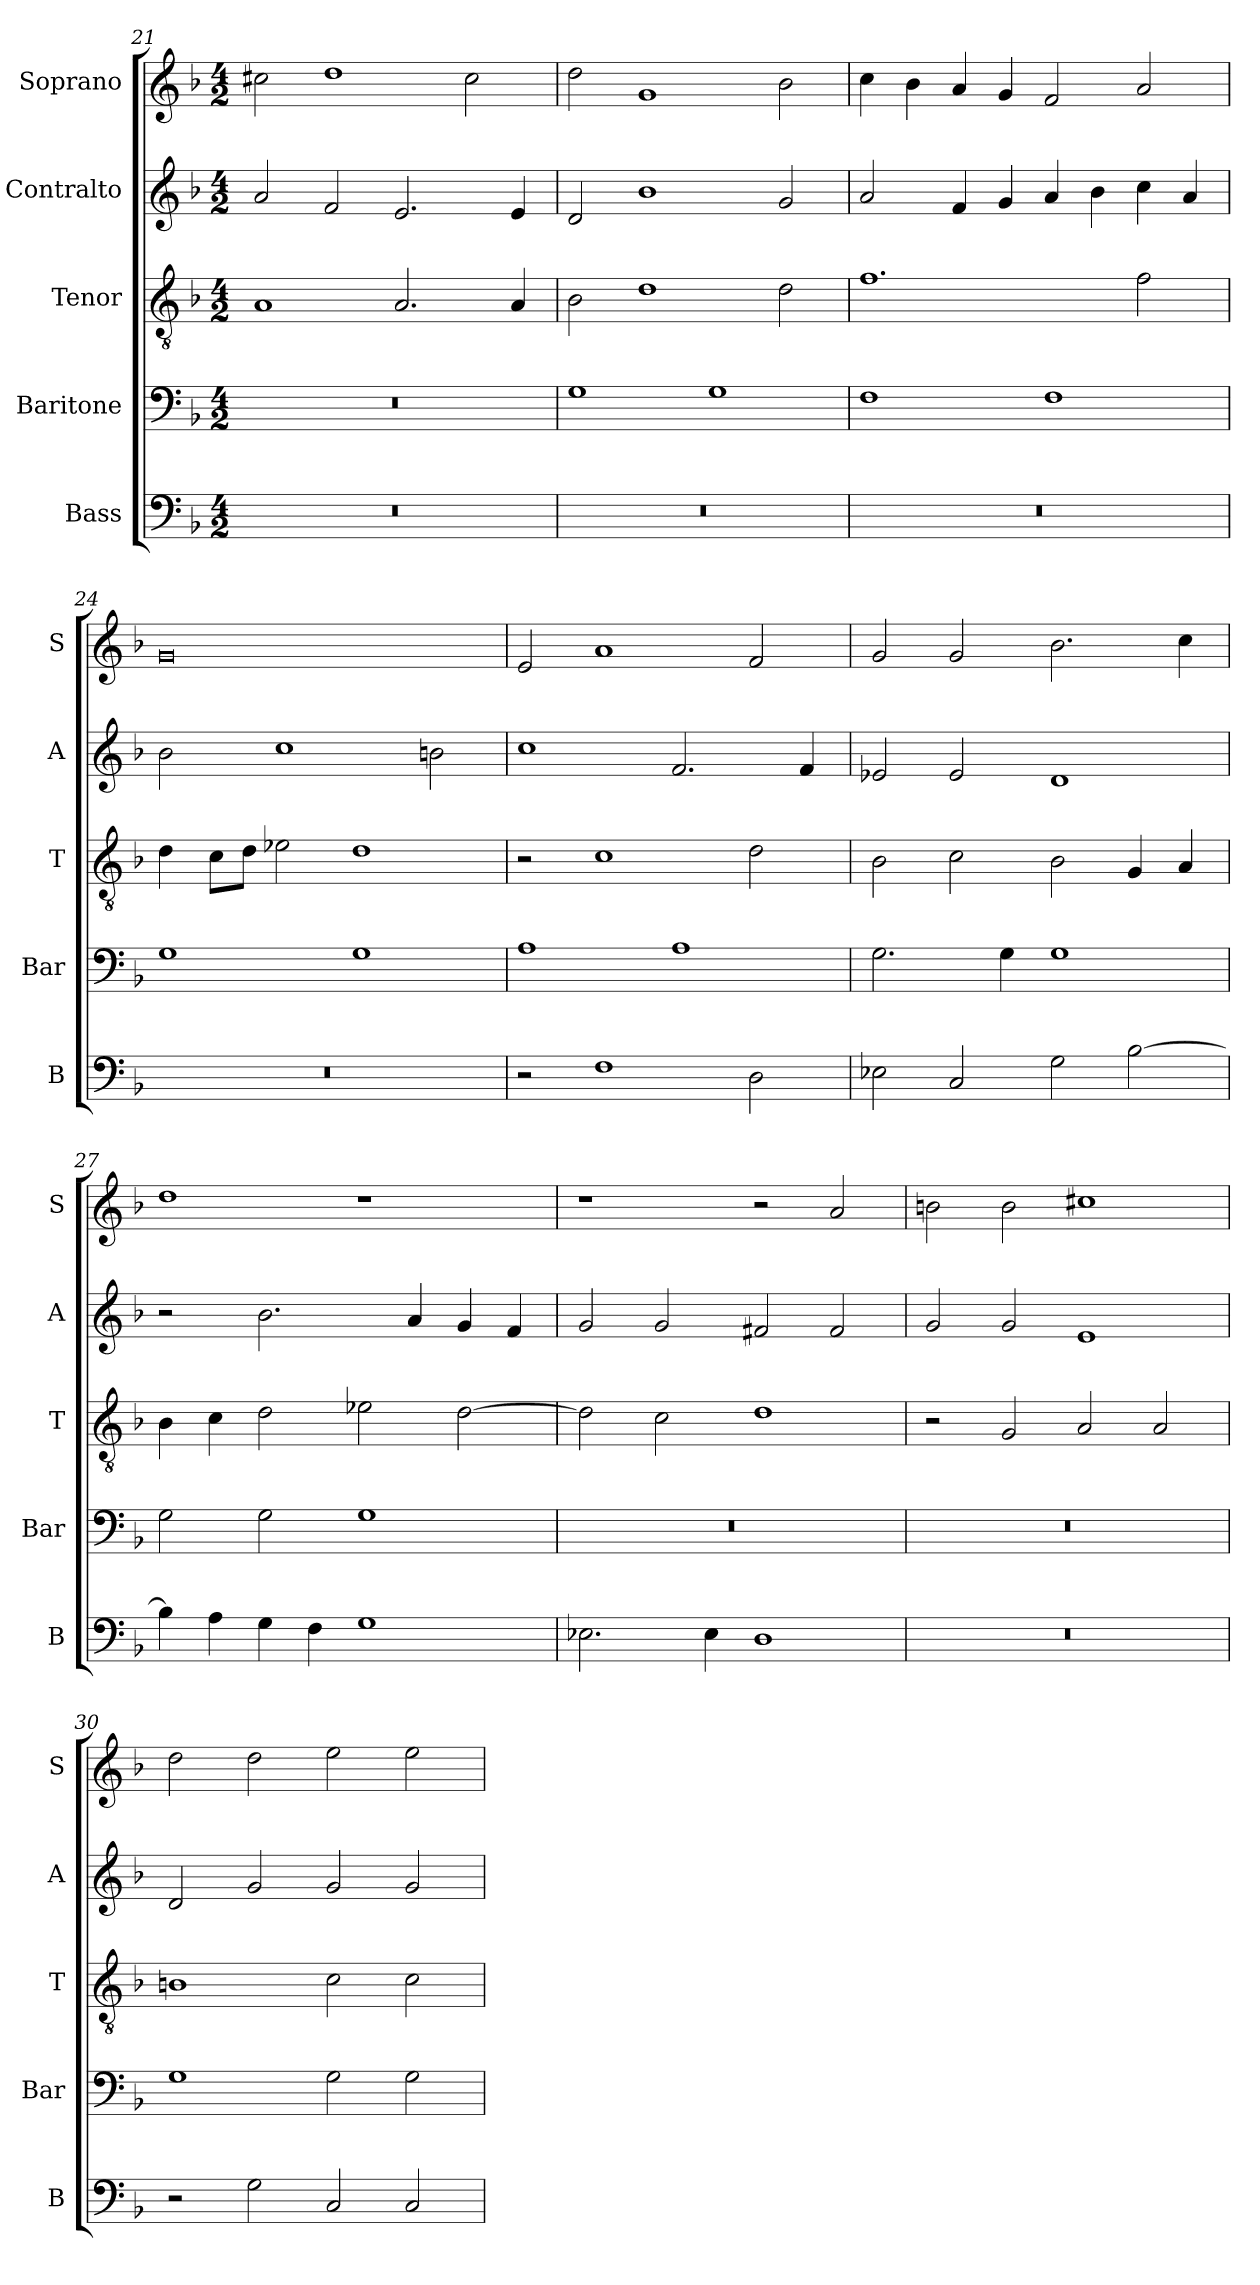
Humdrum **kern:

**kern	**kern	**kern	**kern	**kern
*part5	*part4	*part3	*part2	*part1
*staff5	*staff4	*staff3	*staff2	*staff1
*I"Bass	*I"Baritone	*I"Tenor	*I"Contralto	*I"Soprano
*I'B	*I'Bar	*I'T	*I'A	*I'S
*clefF4	*clefF4	*clefGv2	*clefG2	*clefG2
*k[b-]	*k[b-]	*k[b-]	*k[b-]	*k[b-]
*G:dor	*G:dor	*G:dor	*G:dor	*G:dor
*M4/2	*M4/2	*M4/2	*M4/2	*M4/2
=21	=21	=21	=21	=21
0r	0r	1A	2a	2cc#X
.	.	.	2f	1dd
.	.	2.A	2.e	.
.	.	.	.	2cc#
.	.	4A	4e	.
=22	=22	=22	=22	=22
0r	1G	2B-	2d	2dd
.	.	1d	1b-	1g
.	1G	.	.	.
.	.	2d	2g	2b-
=23	=23	=23	=23	=23
0r	1F	1.f	2a	4cc
.	.	.	.	4b-
.	.	.	4f	4a
.	.	.	4g	4g
.	1F	.	4a	2f
.	.	.	4b-	.
.	.	2f	4cc	2a
.	.	.	4a	.
=24	=24	=24	=24	=24
0r	1G	4d	2b-	0g
.	.	8c\L	.	.
.	.	8d\J	.	.
.	.	2e-X	1cc	.
.	1G	1d	.	.
.	.	.	2bn	.
=25	=25	=25	=25	=25
2r	1A	2r	1cc	2e
1F	.	1c	.	1a
.	1A	.	2.f	.
2D	.	2d	.	2f
.	.	.	4f	.
=26	=26	=26	=26	=26
2E-X	2.G	2B-	2e-X	2g
2C	.	2c	2e-	2g
.	4G	.	.	.
2G	1G	2B-	1d	2.b-
[2B-	.	4G	.	.
.	.	4A	.	4cc
=27	=27	=27	=27	=27
4B-]	2G	4B-	2r	1dd
4A	.	4c	.	.
4G	2G	2d	2.b-	.
4F	.	.	.	.
1G	1G	2e-X	.	1r
.	.	.	4a	.
.	.	[2d	4g	.
.	.	.	4f	.
=28	=28	=28	=28	=28
2.E-X	0r	2d]	2g	1r
.	.	2c	2g	.
4E-	.	.	.	.
1D	.	1d	2f#X	2r
.	.	.	2f#	2a
=29	=29	=29	=29	=29
0r	0r	2r	2g	2bn
.	.	2G	2g	2b
.	.	2A	1e	1cc#X
.	.	2A	.	.
=30	=30	=30	=30	=30
2r	1G	1Bn	2d	2dd
2G	.	.	2g	2dd
2C	2G	2c	2g	2ee
2C	2G	2c	2g	2ee
=	=	=	=	=
*-	*-	*-	*-	*-
